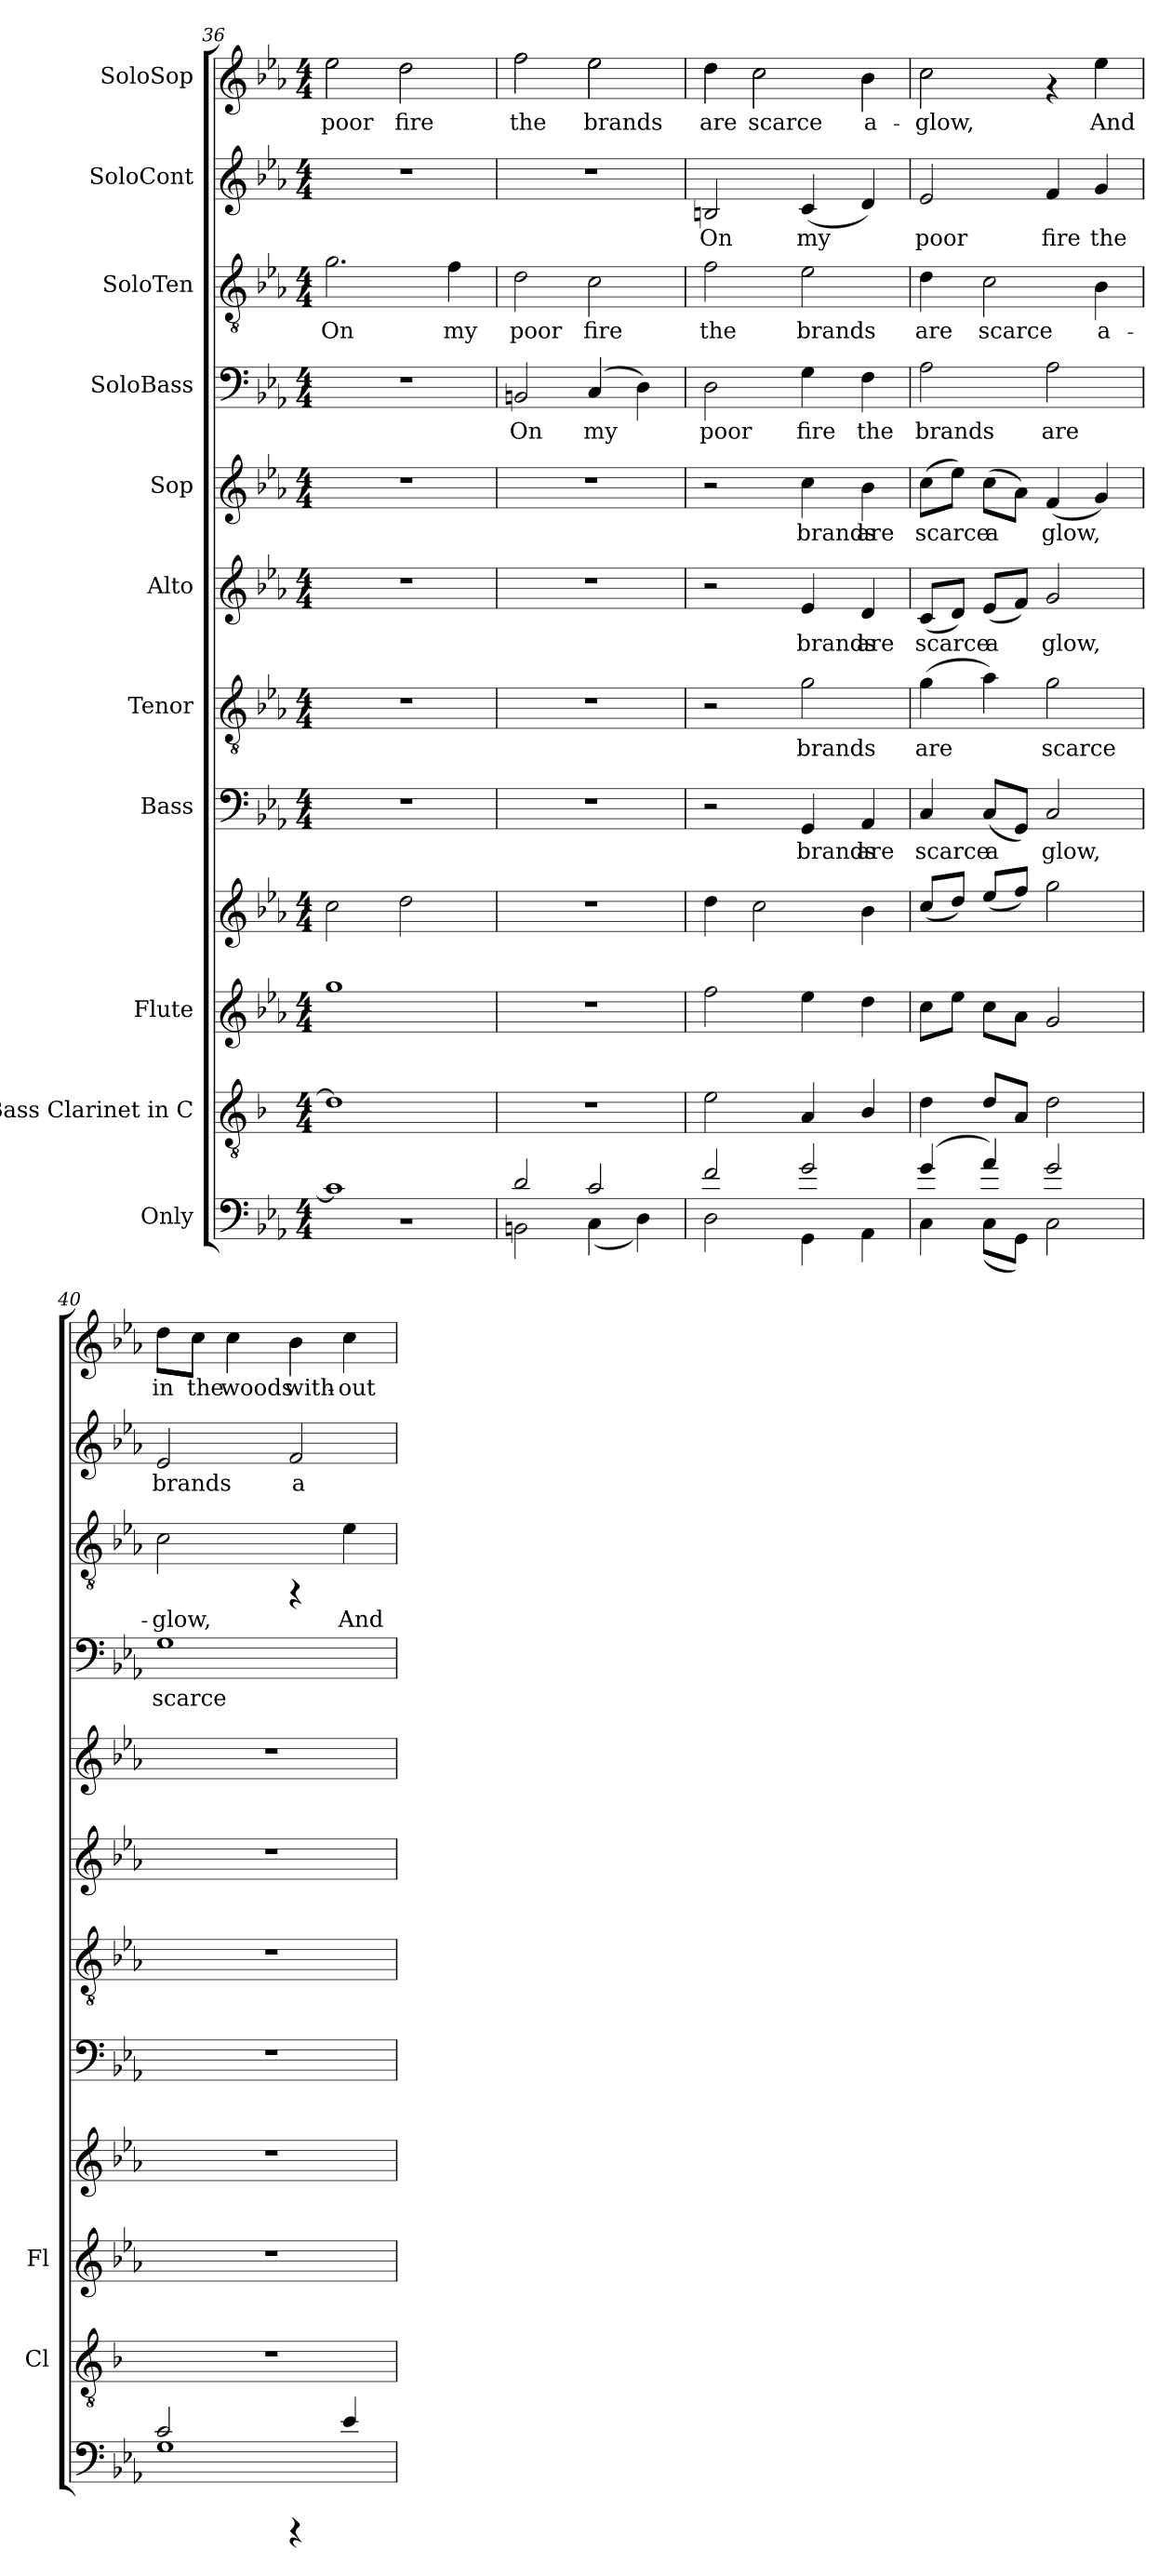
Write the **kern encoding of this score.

**kern	**kern	**kern	**kern	**kern	**text	**kern	**text	**kern	**text	**kern	**text	**kern	**text	**kern	**text	**kern	**text	**kern	**text
*part11	*part10	*part9	*part9	*part8	*part8	*part7	*part7	*part6	*part6	*part5	*part5	*part4	*part4	*part3	*part3	*part2	*part2	*part1	*part1
*staff12	*staff11	*staff10	*staff9	*staff8	*staff8	*staff7	*staff7	*staff6	*staff6	*staff5	*staff5	*staff4	*staff4	*staff3	*staff3	*staff2	*staff2	*staff1	*staff1
*I"Only	*I"Bass Clarinet in C	*I"Flute	*	*I"Bass	*	*I"Tenor	*	*I"Alto	*	*I"Sop	*	*I"SoloBass	*	*I"SoloTen	*	*I"SoloCont	*	*I"SoloSop	*
*	*I'Cl	*I'Fl	*	*	*	*	*	*	*	*	*	*	*	*	*	*	*	*	*
*clefF4	*clefGv2	*clefG2	*clefG2	*clefF4	*	*clefGv2	*	*clefG2	*	*clefG2	*	*clefF4	*	*clefGv2	*	*clefG2	*	*clefG2	*
*	*ITrd1c2	*	*	*	*	*	*	*	*	*	*	*	*	*	*	*	*	*	*
*k[b-e-a-]	*k[b-e-a-]	*k[b-e-a-]	*k[b-e-a-]	*k[b-e-a-]	*	*k[b-e-a-]	*	*k[b-e-a-]	*	*k[b-e-a-]	*	*k[b-e-a-]	*	*k[b-e-a-]	*	*k[b-e-a-]	*	*k[b-e-a-]	*
*E-:	*E-:	*E-:	*E-:	*E-:	*	*E-:	*	*E-:	*	*E-:	*	*E-:	*	*E-:	*	*E-:	*	*E-:	*
*M4/4	*M4/4	*M4/4	*M4/4	*M4/4	*	*M4/4	*	*M4/4	*	*M4/4	*	*M4/4	*	*M4/4	*	*M4/4	*	*M4/4	*
=36	=36	=36	=36	=36	=36	=36	=36	=36	=36	=36	=36	=36	=36	=36	=36	=36	=36	=36	=36
*^	*	*	*	*	*	*	*	*	*	*	*	*	*	*	*	*	*	*	*
!	!	!	!	!	!	!	!	!	!	!	!	!	!	!	!	!LO:LY:b:cj	!	!	!	!LO:LY:b:cj
*	*	*	*	*	*	*	*	*	*	*	*	*	*	*	*	*	*	*	*^	*
1c]	1r	1c]	1gg	2cc\	1r	.	1r	.	1r	.	1r	.	1r	.	2.g\	On	1r	.	2ee-\	2ee-\	poor
!	!	!	!	!	!	!	!	!	!	!	!	!	!	!	!	!	!	!	!	!	!LO:LY:b:cj
.	.	.	.	2dd\	.	.	.	.	.	.	.	.	.	.	.	.	.	.	2dd\	2dd\	fire
!	!	!	!	!	!	!	!	!	!	!	!	!	!	!	!	!LO:LY:b:cj	!	!	!	!	!
.	.	.	.	.	.	.	.	.	.	.	.	.	.	.	4f\	my	.	.	.	.	.
=37	=37	=37	=37	=37	=37	=37	=37	=37	=37	=37	=37	=37	=37	=37	=37	=37	=37	=37	=37	=37	=37
!	!	!	!	!	!	!	!	!	!	!	!	!	!	!LO:LY:b:cj	!	!LO:LY:b:cj	!	!	!	!	!LO:LY:b:cj
2d/	2BBn\	1r	1r	1r	1r	.	1r	.	1r	.	1r	.	2BBn/	On	2d\	poor	1r	.	2ff\	2ff\	the
!	!	!	!	!	!	!	!	!	!	!	!	!	!	!LO:LY:b:cj	!	!LO:LY:b:cj	!	!	!	!	!LO:LY:b:cj
2c/	(>4C\	.	.	.	.	.	.	.	.	.	.	.	(<4C/	my	2c\	fire	.	.	2ee-\	2ee-\	brands
!	!	!	!	!	!	!	!	!	!	!	!	!	!	!LO:LY:b:cj	!	!	!	!	!	!	!
.	4D\)	.	.	.	.	.	.	.	.	.	.	.	4D\)	.	.	.	.	.	.	.	.
!!LO:PB:g=z	!!
=38	=38	=38	=38	=38	=38	=38	=38	=38	=38	=38	=38	=38	=38	=38	=38	=38	=38	=38	=38	=38	=38
!	!	!	!	!	!	!	!	!	!	!	!	!	!	!LO:LY:b:cj	!	!LO:LY:b:cj	!	!LO:LY:b:cj	!	!	!LO:LY:b:cj
2f/	2D\	2d\	2ff\	4dd\	2r	.	2r	.	2r	.	2r	.	2D\	poor	2f\	the	2Bn/	On	4dd\	4dd\	are
!	!	!	!	!	!	!	!	!	!	!	!	!	!	!	!	!	!	!	!	!	!LO:LY:b:cj
.	.	.	.	2cc\	.	.	.	.	.	.	.	.	.	.	.	.	.	.	2cc\	2cc\	scarce
!	!	!	!	!	!	!LO:LY:b	!	!LO:LY:b:cj	!	!LO:LY:b:cj	!	!LO:LY:b:cj	!	!LO:LY:b:cj	!	!LO:LY:b:cj	!	!LO:LY:b:cj	!	!	!
2g/	4GG\	4G/	4ee-\	.	4GG/	brands	2g\	brands	4e-/	brands	4cc\	brands	4G\	fire	2e-\	brands	(<4c/	my	.	.	.
!	!	!	!	!	!	!LO:LY:b	!	!	!	!LO:LY:b:cj	!	!LO:LY:b:cj	!	!LO:LY:b:cj	!	!	!	!LO:LY:b:cj	!	!	!LO:LY:b:cj
.	4AA-\	4A-/	4dd\	4b-\	4AA-/	are	.	.	4d/	are	4b-\	are	4F\	the	.	.	4d/)	.	4b-\	4b-\	a-
=39	=39	=39	=39	=39	=39	=39	=39	=39	=39	=39	=39	=39	=39	=39	=39	=39	=39	=39	=39	=39	=39
!	!	!	!	!	!	!LO:LY:b	!	!LO:LY:b:cj	!	!LO:LY:b:cj	!	!LO:LY:b:cj	!	!LO:LY:b:cj	!	!LO:LY:b:cj	!	!LO:LY:b:cj	!	!	!LO:LY:b:cj
(<4g/	4C\	4c\	8cc\L	(<8cc/L	4C/	scarce	(>4g\	are	(<8c/L	scarce	(>8cc\L	scarce	2A-\	brands	4d\	are	2e-/	poor	2cc\	2cc\	-glow,
!	!	!	!	!	!	!	!	!	!	!LO:LY:b:cj	!	!LO:LY:b:cj	!	!	!	!	!	!	!	!	!
.	.	.	8ee-\J	8dd/J)	.	.	.	.	8d/J)	.	8ee-\J)	.	.	.	.	.	.	.	.	.	.
!	!	!	!	!	!	!LO:LY:b	!	!LO:LY:b:cj	!	!LO:LY:b:cj	!	!LO:LY:b:cj	!	!	!	!LO:LY:b:cj	!	!	!	!	!
4a-/)	(>8C\L	8c/L	8cc\L	(<8ee-/L	(<8C/L	a-	4a-\)	.	(<8e-/L	a-	(>8cc\L	a-	.	.	2c\	scarce	.	.	.	.	.
!	!	!	!	!	!	!LO:LY:b	!	!	!	!LO:LY:b:cj	!	!LO:LY:b:cj	!	!	!	!	!	!	!	!	!
.	8GG\J)	8G/J	8a-\J	8ff/J)	8GG/J)	-	.	.	8f/J)	-	8a-\J)	-	.	.	.	.	.	.	.	.	.
!	!	!	!	!	!	!LO:LY:b	!	!LO:LY:b:cj	!	!LO:LY:b:cj	!	!LO:LY:b:cj	!	!LO:LY:b:cj	!	!	!	!LO:LY:b:cj	!	!	!
2g/	2C\	2c\	2g/	2gg\	2C/	glow,	2g\	scarce	2g/	glow,	(<4f/	glow,	2A-\	are	.	.	4f/	fire	4ryy	4rf	.
!	!	!	!	!	!	!	!	!	!	!	!	!LO:LY:b:cj	!	!	!	!LO:LY:b:cj	!	!LO:LY:b:cj	!	!	!LO:LY:b:cj
.	.	.	.	.	.	.	.	.	.	.	4g/)	.	.	.	4B-\	a-	4g/	the	4ee-\	4ee-\	And
=40	=40	=40	=40	=40	=40	=40	=40	=40	=40	=40	=40	=40	=40	=40	=40	=40	=40	=40	=40	=40	=40
!	!	!	!	!	!	!	!	!	!	!	!	!	!	!LO:LY:b:cj	!	!LO:LY:b:cj	!	!LO:LY:b:cj	!	!	!LO:LY:b:cj
2c/	1G	1r	1r	1r	1r	.	1r	.	1r	.	1r	.	1G	scarce	2c\	-glow,	2e-/	brands	8dd\L	8dd\L	in
!	!	!	!	!	!	!	!	!	!	!	!	!	!	!	!	!	!	!	!	!	!LO:LY:b:cj
.	.	.	.	.	.	.	.	.	.	.	.	.	.	.	.	.	.	.	8cc\J	8cc\J	the
!	!	!	!	!	!	!	!	!	!	!	!	!	!	!	!	!	!	!	!	!	!LO:LY:b:cj
.	.	.	.	.	.	.	.	.	.	.	.	.	.	.	.	.	.	.	4cc\	4cc\	woods
!	!	!	!	!	!	!	!	!	!	!	!	!	!	!	!	!	!	!LO:LY:b:cj	!	!	!LO:LY:b:cj
4rCCC	.	.	.	.	.	.	.	.	.	.	.	.	.	.	4rFF	.	2f/	a-	4b-\	4b-\	with-
!	!	!	!	!	!	!	!	!	!	!	!	!	!	!	!	!LO:LY:b:cj	!	!	!	!	!LO:LY:b:cj
4e-/	.	.	.	.	.	.	.	.	.	.	.	.	.	.	4e-\	And	.	.	4cc\	4cc\	-out
*v	*v	*	*	*	*	*	*	*	*	*	*	*	*	*	*	*	*	*	*v	*v	*
=	=	=	=	=	=	=	=	=	=	=	=	=	=	=	=	=	=	=	=
*-	*-	*-	*-	*-	*-	*-	*-	*-	*-	*-	*-	*-	*-	*-	*-	*-	*-	*-	*-
